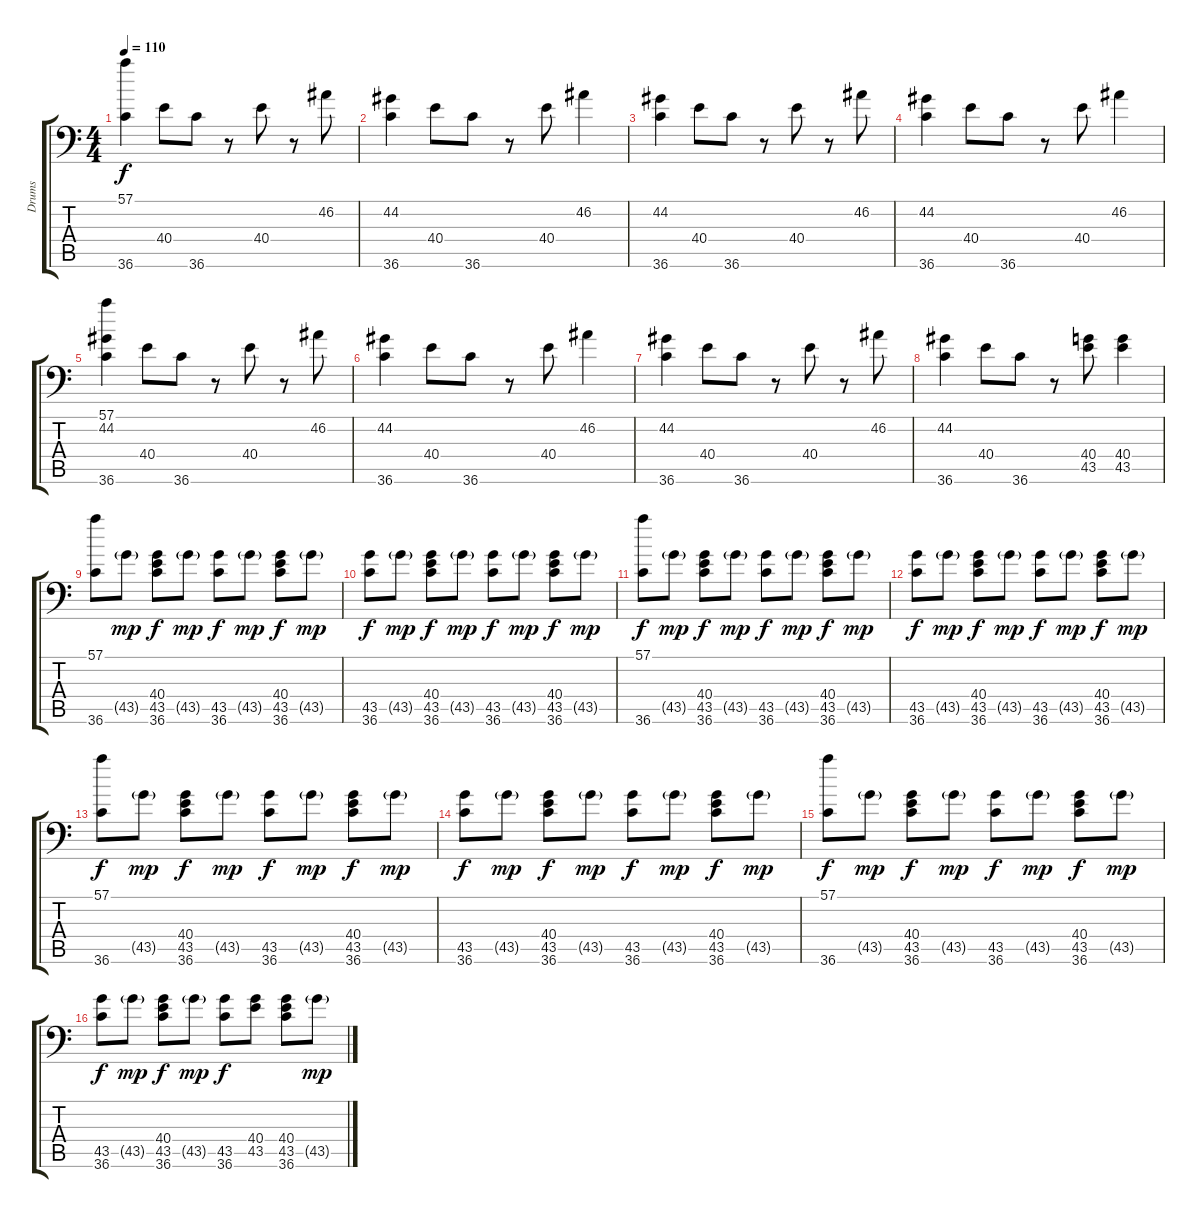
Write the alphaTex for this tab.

\track ("Drums" "Drums") {instrument acousticgrandpiano}
\staff {score tabs}
\tuning (C-1 C-1 C-1 C-1 C-1 C-1) {hide}
\ts (4 4)
\tempo 110
\clef f4
\ks c
(57.1 36.6).4{dy f} 40.4.8 36.6.8 r.8 40.4.8 r.8 46.2.8 |
(44.2 36.6).4 40.4.8 36.6.8 r.8 40.4.8 46.2.4 |
(44.2 36.6).4 40.4.8 36.6.8 r.8 40.4.8 r.8 46.2.8 |
(44.2 36.6).4 40.4.8 36.6.8 r.8 40.4.8 46.2.4 |
(57.1 44.2 36.6).4 40.4.8 36.6.8 r.8 40.4.8 r.8 46.2.8 |
(44.2 36.6).4 40.4.8 36.6.8 r.8 40.4.8 46.2.4 |
(44.2 36.6).4 40.4.8 36.6.8 r.8 40.4.8 r.8 46.2.8 |
(44.2 36.6).4 40.4.8 36.6.8 r.8 (40.4 43.5).8 (40.4 43.5).4 |
(57.1 36.6).8 43.5{g}.8{dy mp} (40.4 43.5 36.6).8{dy f} 43.5{g}.8{dy mp} (43.5 36.6).8{dy f} 43.5{g}.8{dy mp} (40.4 43.5 36.6).8{dy f} 43.5{g}.8{dy mp} |
(43.5 36.6).8{dy f} 43.5{g}.8{dy mp} (40.4 43.5 36.6).8{dy f} 43.5{g}.8{dy mp} (43.5 36.6).8{dy f} 43.5{g}.8{dy mp} (40.4 43.5 36.6).8{dy f} 43.5{g}.8{dy mp} |
(57.1 36.6).8{dy f} 43.5{g}.8{dy mp} (40.4 43.5 36.6).8{dy f} 43.5{g}.8{dy mp} (43.5 36.6).8{dy f} 43.5{g}.8{dy mp} (40.4 43.5 36.6).8{dy f} 43.5{g}.8{dy mp} |
(43.5 36.6).8{dy f} 43.5{g}.8{dy mp} (40.4 43.5 36.6).8{dy f} 43.5{g}.8{dy mp} (43.5 36.6).8{dy f} 43.5{g}.8{dy mp} (40.4 43.5 36.6).8{dy f} 43.5{g}.8{dy mp} |
(57.1 36.6).8{dy f} 43.5{g}.8{dy mp} (40.4 43.5 36.6).8{dy f} 43.5{g}.8{dy mp} (43.5 36.6).8{dy f} 43.5{g}.8{dy mp} (40.4 43.5 36.6).8{dy f} 43.5{g}.8{dy mp} |
(43.5 36.6).8{dy f} 43.5{g}.8{dy mp} (40.4 43.5 36.6).8{dy f} 43.5{g}.8{dy mp} (43.5 36.6).8{dy f} 43.5{g}.8{dy mp} (40.4 43.5 36.6).8{dy f} 43.5{g}.8{dy mp} |
(57.1 36.6).8{dy f} 43.5{g}.8{dy mp} (40.4 43.5 36.6).8{dy f} 43.5{g}.8{dy mp} (43.5 36.6).8{dy f} 43.5{g}.8{dy mp} (40.4 43.5 36.6).8{dy f} 43.5{g}.8{dy mp} |
(43.5 36.6).8{dy f} 43.5{g}.8{dy mp} (40.4 43.5 36.6).8{dy f} 43.5{g}.8{dy mp} (43.5 36.6).8{dy f} (40.4 43.5).8 (40.4 43.5 36.6).8 43.5{g}.8{dy mp}
